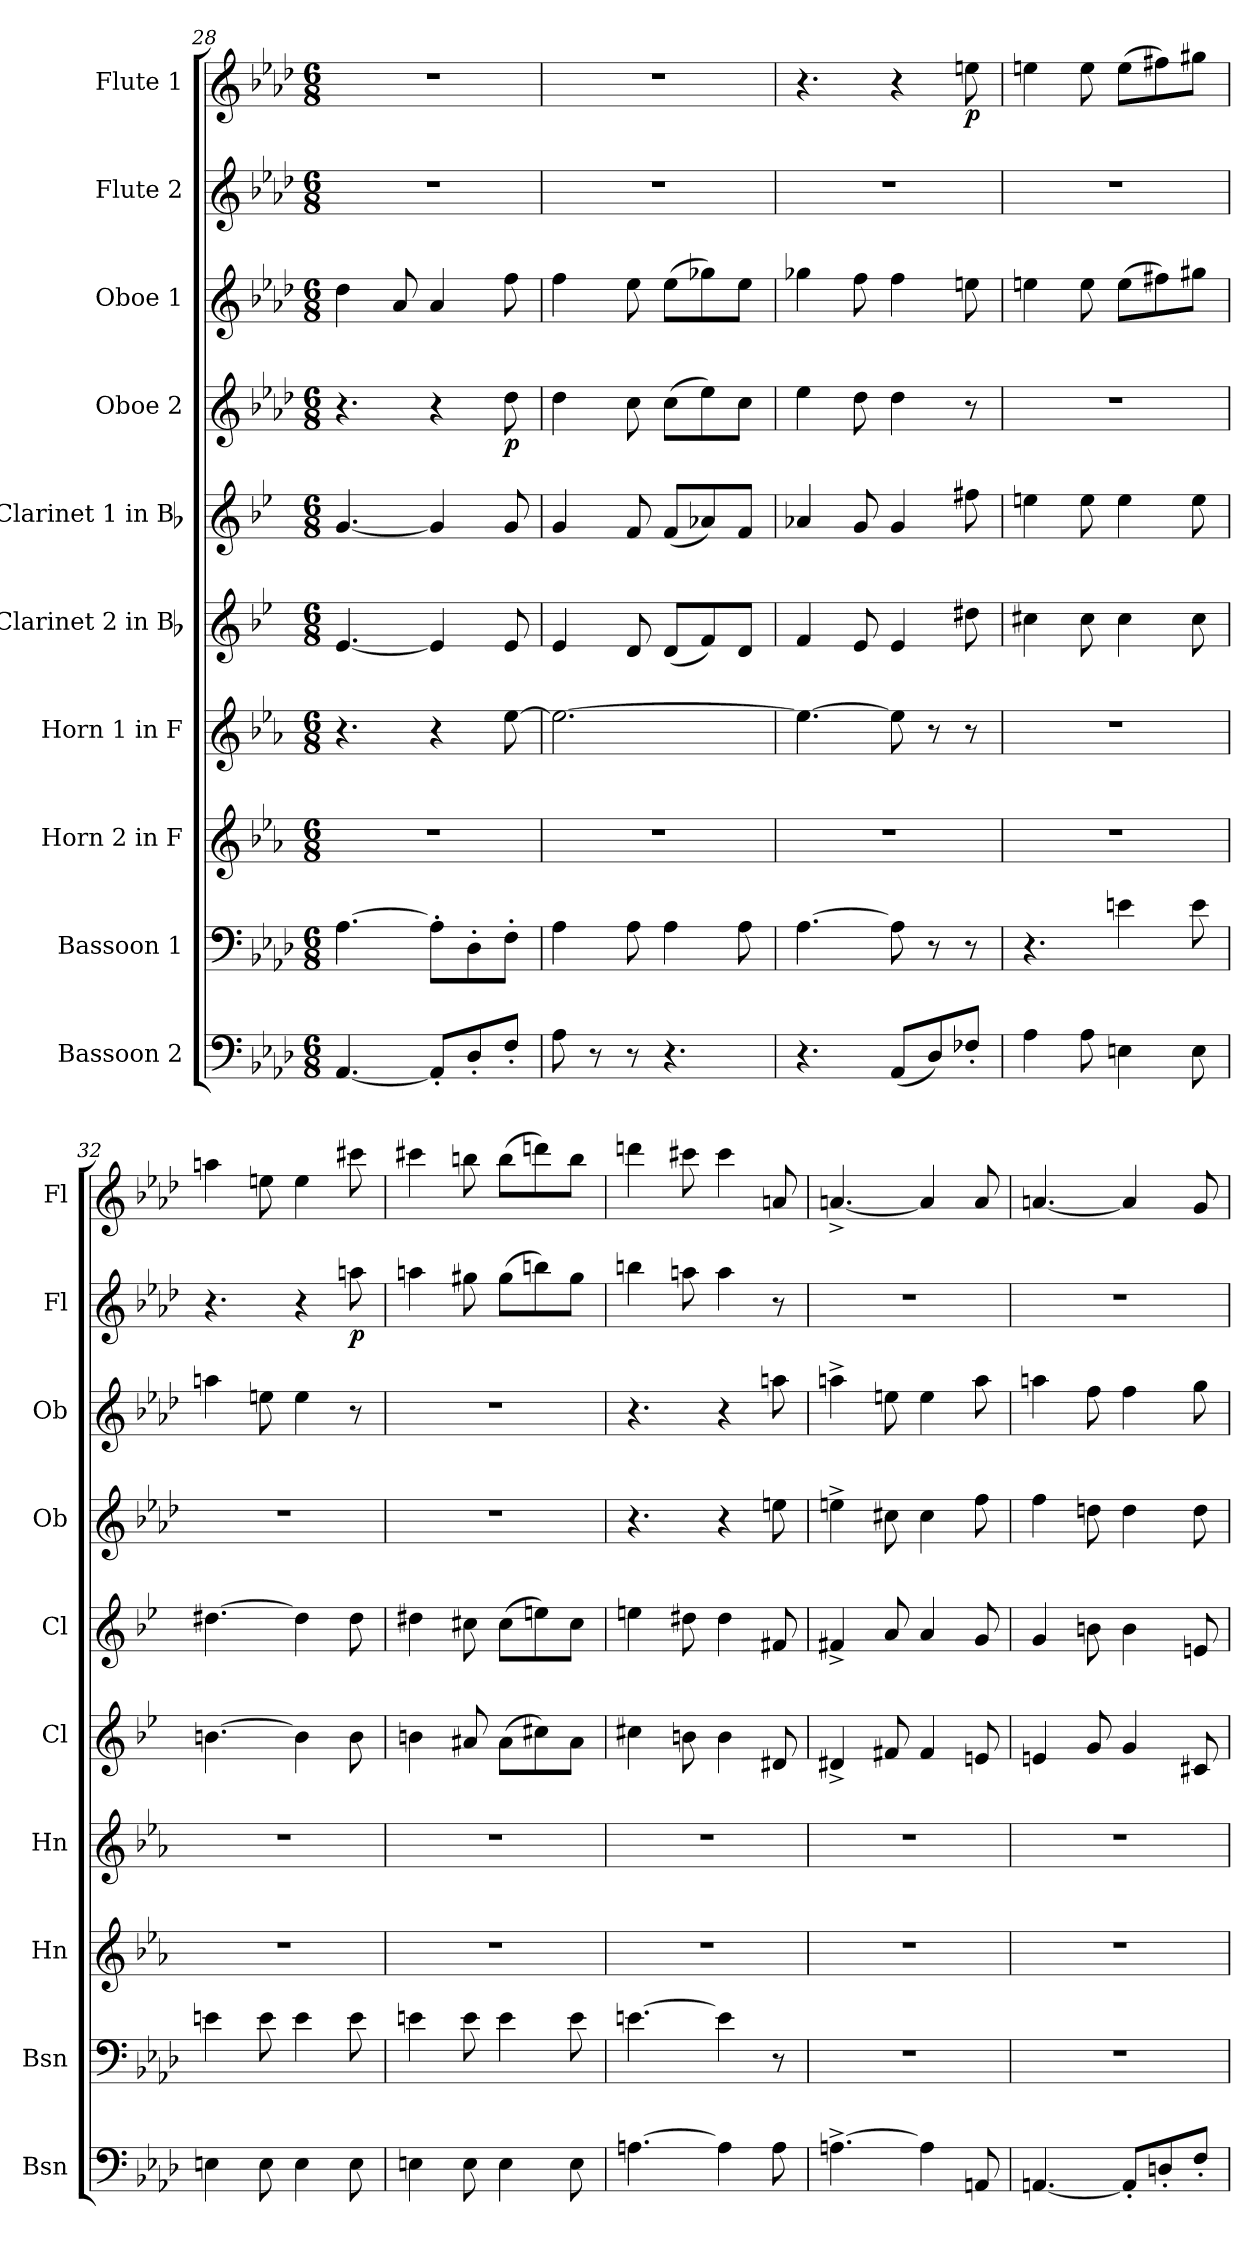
**kern	**kern	**kern	**kern	**kern	**kern	**kern	**dynam	**kern	**kern	**dynam	**kern	**dynam
*part10	*part9	*part8	*part7	*part6	*part5	*part4	*part4	*part3	*part2	*part2	*part1	*part1
*staff10	*staff9	*staff8	*staff7	*staff6	*staff5	*staff4	*staff4	*staff3	*staff2	*staff2	*staff1	*staff1
*I"Bassoon 2	*I"Bassoon 1	*I"Horn 2 in F	*I"Horn 1 in F	*I"Clarinet 2 in Bb	*I"Clarinet 1 in Bb	*I"Oboe 2	*	*I"Oboe 1	*I"Flute 2	*	*I"Flute 1	*
*I'Bsn	*I'Bsn	*I'Hn	*I'Hn	*I'Cl	*I'Cl	*I'Ob	*	*I'Ob	*I'Fl	*	*I'Fl	*
*clefF4	*clefF4	*clefG2	*clefG2	*clefG2	*clefG2	*clefG2	*	*clefG2	*clefG2	*	*clefG2	*
*	*	*ITrd4c7	*ITrd4c7	*ITrd1c2	*ITrd1c2	*	*	*	*	*	*	*
*k[b-e-a-d-]	*k[b-e-a-d-]	*k[b-e-a-d-]	*k[b-e-a-d-]	*k[b-e-a-d-]	*k[b-e-a-d-]	*k[b-e-a-d-]	*	*k[b-e-a-d-]	*k[b-e-a-d-]	*	*k[b-e-a-d-]	*
*M6/8	*M6/8	*M6/8	*M6/8	*M6/8	*M6/8	*M6/8	*	*M6/8	*M6/8	*	*M6/8	*
=28	=28	=28	=28	=28	=28	=28	=28	=28	=28	=28	=28	=28
[4.AA-/	[4.A-\	2.r	4.r	[4.d-/	[4.f/	4.r	.	4dd-\	2.r	.	2.r	.
.	.	.	.	.	.	.	.	8a-/	.	.	.	.
8AA-'/L]	8A-'\L]	.	4r	4d-/]	4f/]	4r	.	4a-/	.	.	.	.
8D-'/	8D-'\	.	.	.	.	.	.	.	.	.	.	.
!	!	!	!	!	!	!	!LO:DY:b	!	!	!	!	!
8F'/J	8F'\J	.	[8a-\	8d-/	8f/	8dd-\	p	8ff\	.	.	.	.
=29	=29	=29	=29	=29	=29	=29	=29	=29	=29	=29	=29	=29
8A-\	4A-\	2.r	2.a-\_	4d-/	4f/	4dd-\	.	4ff\	2.r	.	2.r	.
8r	.	.	.	.	.	.	.	.	.	.	.	.
8r	8A-\	.	.	8c/	8e-/	8cc\	.	8ee-\	.	.	.	.
4.r	4A-\	.	.	(8c/L	(8e-/L	(8cc\L	.	(8ee-\L	.	.	.	.
.	.	.	.	8e-/)	8g-X/)	8ee-\)	.	8gg-X\)	.	.	.	.
.	8A-\	.	.	8c/J	8e-/J	8cc\J	.	8ee-\J	.	.	.	.
=30	=30	=30	=30	=30	=30	=30	=30	=30	=30	=30	=30	=30
4.r	[4.A-\	2.r	4.a-\_	4e-/	4g-X/	4ee-\	.	4gg-X\	2.r	.	4.r	.
.	.	.	.	8d-/	8f/	8dd-\	.	8ff\	.	.	.	.
(8AA-/L	8A-\]	.	8a-\]	4d-/	4f/	4dd-\	.	4ff\	.	.	4r	.
8D-/)	8r	.	8r	.	.	.	.	.	.	.	.	.
!	!	!	!	!	!	!	!	!	!	!	!	!LO:DY:b
8F-X'/J	8r	.	8r	8cc#X\	8een\	8r	.	8een\	.	.	8een\	p
=31	=31	=31	=31	=31	=31	=31	=31	=31	=31	=31	=31	=31
4A-\	4.r	2.r	2.r	4bn\	4ddn\	2.r	.	4een\	2.r	.	4een\	.
8A-\	.	.	.	8b\	8dd\	.	.	8ee\	.	.	8ee\	.
4En\	4en\	.	.	4b\	4dd\	.	.	(8ee\L	.	.	(8ee\L	.
.	.	.	.	.	.	.	.	8ff#X\)	.	.	8ff#X\)	.
8E\	8e\	.	.	8b\	8dd\	.	.	8gg#X\J	.	.	8gg#X\J	.
!!LO:LB:g=z
=32	=32	=32	=32	=32	=32	=32	=32	=32	=32	=32	=32	=32
4En\	4en\	2.r	2.r	[4.an\	[4.cc#X\	2.r	.	4aan\	4.r	.	4aan\	.
8E\	8e\	.	.	.	.	.	.	8een\	.	.	8een\	.
4E\	4e\	.	.	4a\]	4cc#\]	.	.	4ee\	4r	.	4ee\	.
!	!	!	!	!	!	!	!	!	!	!LO:DY:b	!	!
8E\	8e\	.	.	8a\	8cc#\	.	.	8r	8aan\	p	8ccc#X\	.
=33	=33	=33	=33	=33	=33	=33	=33	=33	=33	=33	=33	=33
4En\	4en\	2.r	2.r	4an\	4cc#X\	2.r	.	2.r	4aan\	.	4ccc#X\	.
8E\	8e\	.	.	8g#X/	8bn\	.	.	.	8gg#X\	.	8bbn\	.
4E\	4e\	.	.	(8g#\L	(8b\L	.	.	.	(8gg#\L	.	(8bb\L	.
.	.	.	.	8bn\)	8ddn\)	.	.	.	8bbn\)	.	8dddn\)	.
8E\	8e\	.	.	8g#\J	8b\J	.	.	.	8gg#\J	.	8bb\J	.
=34	=34	=34	=34	=34	=34	=34	=34	=34	=34	=34	=34	=34
[4.An\	[4.en\	2.r	2.r	4bn\	4ddn\	4.r	.	4.r	4bbn\	.	4dddn\	.
.	.	.	.	8an\	8cc#X\	.	.	.	8aan\	.	8ccc#X\	.
4A\]	4e\]	.	.	4a\	4cc#\	4r	.	4r	4aa\	.	4ccc#\	.
8A\	8r	.	.	8c#X/	8en/	8een\	.	8aan\	8r	.	8an/	.
=35	=35	=35	=35	=35	=35	=35	=35	=35	=35	=35	=35	=35
[4.An^\	2.r	2.r	2.r	4c#X^/	4en^/	4een^\	.	4aan^\	2.r	.	[4.an^/	.
.	.	.	.	8en/	8g/	8cc#X\	.	8een\	.	.	.	.
4A\]	.	.	.	4e/	4g/	4cc#\	.	4ee\	.	.	4a/]	.
8AAn/	.	.	.	8dn/	8f/	8ff\	.	8aa\	.	.	8a/	.
=36	=36	=36	=36	=36	=36	=36	=36	=36	=36	=36	=36	=36
[4.AAn/	2.r	2.r	2.r	4dn/	4f/	4ff\	.	4aan\	2.r	.	[4.an/	.
.	.	.	.	8f/	8an\	8ddn\	.	8ff\	.	.	.	.
8AA'/L]	.	.	.	4f/	4a\	4dd\	.	4ff\	.	.	4a/]	.
8Dn'/	.	.	.	.	.	.	.	.	.	.	.	.
8F'/J	.	.	.	8Bn/	8dn/	8dd\	.	8gg\	.	.	8g/	.
=	=	=	=	=	=	=	=	=	=	=	=	=
*-	*-	*-	*-	*-	*-	*-	*-	*-	*-	*-	*-	*-
